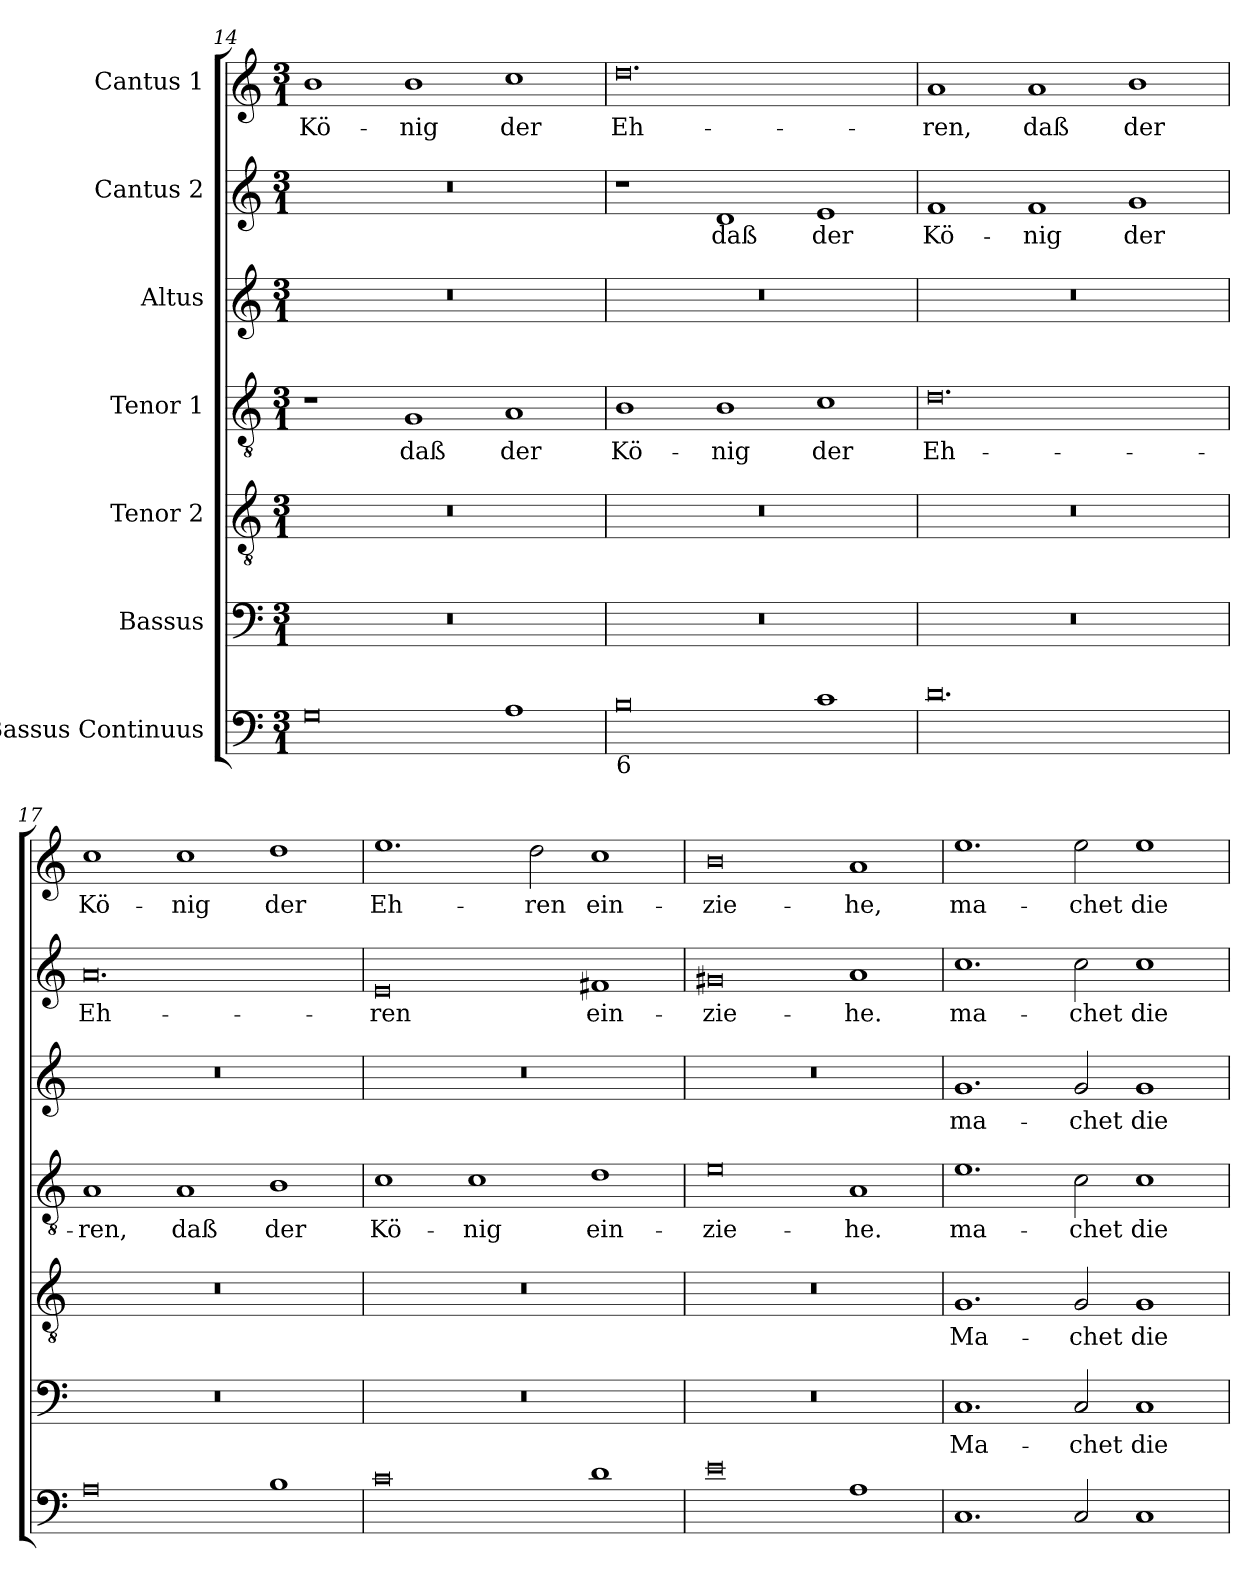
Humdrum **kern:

**kern	**kern	**text	**kern	**text	**kern	**text	**kern	**text	**kern	**text	**kern	**text
*part7	*part6	*part6	*part5	*part5	*part4	*part4	*part3	*part3	*part2	*part2	*part1	*part1
*staff7	*staff6	*staff6	*staff5	*staff5	*staff4	*staff4	*staff3	*staff3	*staff2	*staff2	*staff1	*staff1
*I"Bassus Continuus	*I"Bassus	*	*I"Tenor 2	*	*I"Tenor 1	*	*I"Altus	*	*I"Cantus 2	*	*I"Cantus 1	*
!!LO:LB:g=z
*clefF4	*clefF4	*	*clefGv2	*	*clefGv2	*	*clefG2	*	*clefG2	*	*clefG2	*
*k[]	*k[]	*	*k[]	*	*k[]	*	*k[]	*	*k[]	*	*k[]	*
*C:	*C:	*	*C:	*	*C:	*	*C:	*	*C:	*	*C:	*
*M3/1	*M3/1	*	*M3/1	*	*M3/1	*	*M3/1	*	*M3/1	*	*M3/1	*
=14	=14	=14	=14	=14	=14	=14	=14	=14	=14	=14	=14	=14
!	!	!	!	!	!	!	!	!	!	!	!	!LO:LY:b
0G	0.r	.	0.r	.	1r	.	0.r	.	0.r	.	1b	Kö-
!	!	!	!	!	!	!LO:LY:b	!	!	!	!	!	!LO:LY:b
.	.	.	.	.	1G	daß	.	.	.	.	1b	-nig
!	!	!	!	!	!	!LO:LY:b	!	!	!	!	!	!LO:LY:b
1A	.	.	.	.	1A	der	.	.	.	.	1cc	der
=15	=15	=15	=15	=15	=15	=15	=15	=15	=15	=15	=15	=15
!LO:TX:b:t=6	!	!	!	!	!	!	!	!	!	!	!	!
!	!	!	!	!	!	!LO:LY:b	!	!	!	!	!	!LO:LY:b
0B	0.r	.	0.r	.	1B	Kö-	0.r	.	1r	.	0.dd	Eh-
!	!	!	!	!	!	!LO:LY:b	!	!	!	!LO:LY:b	!	!
.	.	.	.	.	1B	-nig	.	.	1d	daß	.	.
!	!	!	!	!	!	!LO:LY:b	!	!	!	!LO:LY:b	!	!
1c	.	.	.	.	1c	der	.	.	1e	der	.	.
=16	=16	=16	=16	=16	=16	=16	=16	=16	=16	=16	=16	=16
!	!	!	!	!	!	!LO:LY:b	!	!	!	!LO:LY:b	!	!LO:LY:b
0.d	0.r	.	0.r	.	0.d	Eh-	0.r	.	1f	Kö-	1a	-ren,
!	!	!	!	!	!	!	!	!	!	!LO:LY:b	!	!LO:LY:b
.	.	.	.	.	.	.	.	.	1f	-nig	1a	daß
!	!	!	!	!	!	!	!	!	!	!LO:LY:b	!	!LO:LY:b
.	.	.	.	.	.	.	.	.	1g	der	1b	der
=17	=17	=17	=17	=17	=17	=17	=17	=17	=17	=17	=17	=17
!	!	!	!	!	!	!LO:LY:b	!	!	!	!LO:LY:b	!	!LO:LY:b
0A	0.r	.	0.r	.	1A	-ren,	0.r	.	0.a	Eh-	1cc	Kö-
!	!	!	!	!	!	!LO:LY:b	!	!	!	!	!	!LO:LY:b
.	.	.	.	.	1A	daß	.	.	.	.	1cc	-nig
!	!	!	!	!	!	!LO:LY:b	!	!	!	!	!	!LO:LY:b
1B	.	.	.	.	1B	der	.	.	.	.	1dd	der
=18	=18	=18	=18	=18	=18	=18	=18	=18	=18	=18	=18	=18
!	!	!	!	!	!	!LO:LY:b	!	!	!	!LO:LY:b	!	!LO:LY:b
0c	0.r	.	0.r	.	1c	Kö-	0.r	.	0e	-ren	1.ee	Eh-
!	!	!	!	!	!	!LO:LY:b	!	!	!	!	!	!
.	.	.	.	.	1c	-nig	.	.	.	.	.	.
!	!	!	!	!	!	!	!	!	!	!	!	!LO:LY:b
.	.	.	.	.	.	.	.	.	.	.	2dd	-ren
!	!	!	!	!	!	!LO:LY:b	!	!	!	!LO:LY:b	!	!LO:LY:b
1d	.	.	.	.	1d	ein-	.	.	1f#X	ein-	1cc	ein-
=19	=19	=19	=19	=19	=19	=19	=19	=19	=19	=19	=19	=19
!	!	!	!	!	!	!LO:LY:b	!	!	!	!LO:LY:b	!	!LO:LY:b
0e	0.r	.	0.r	.	0e	-zie-	0.r	.	0g#X	-zie-	0b	-zie-
!	!	!	!	!	!	!LO:LY:b	!	!	!	!LO:LY:b	!	!LO:LY:b
1A	.	.	.	.	1A	-he.	.	.	1a	-he.	1a	-he,
=20	=20	=20	=20	=20	=20	=20	=20	=20	=20	=20	=20	=20
!	!	!LO:LY:b	!	!LO:LY:b	!	!LO:LY:b	!	!LO:LY:b	!	!LO:LY:b	!	!LO:LY:b
1.C	1.C	Ma-	1.G	Ma-	1.e	ma-	1.g	ma-	1.cc	ma-	1.ee	ma-
!	!	!LO:LY:b	!	!LO:LY:b	!	!LO:LY:b	!	!LO:LY:b	!	!LO:LY:b	!	!LO:LY:b
2C	2C	-chet	2G	-chet	2c	-chet	2g	-chet	2cc	-chet	2ee	-chet
!	!	!LO:LY:b	!	!LO:LY:b	!	!LO:LY:b	!	!LO:LY:b	!	!LO:LY:b	!	!LO:LY:b
1C	1C	die	1G	die	1c	die	1g	die	1cc	die	1ee	die
=	=	=	=	=	=	=	=	=	=	=	=	=
*-	*-	*-	*-	*-	*-	*-	*-	*-	*-	*-	*-	*-
